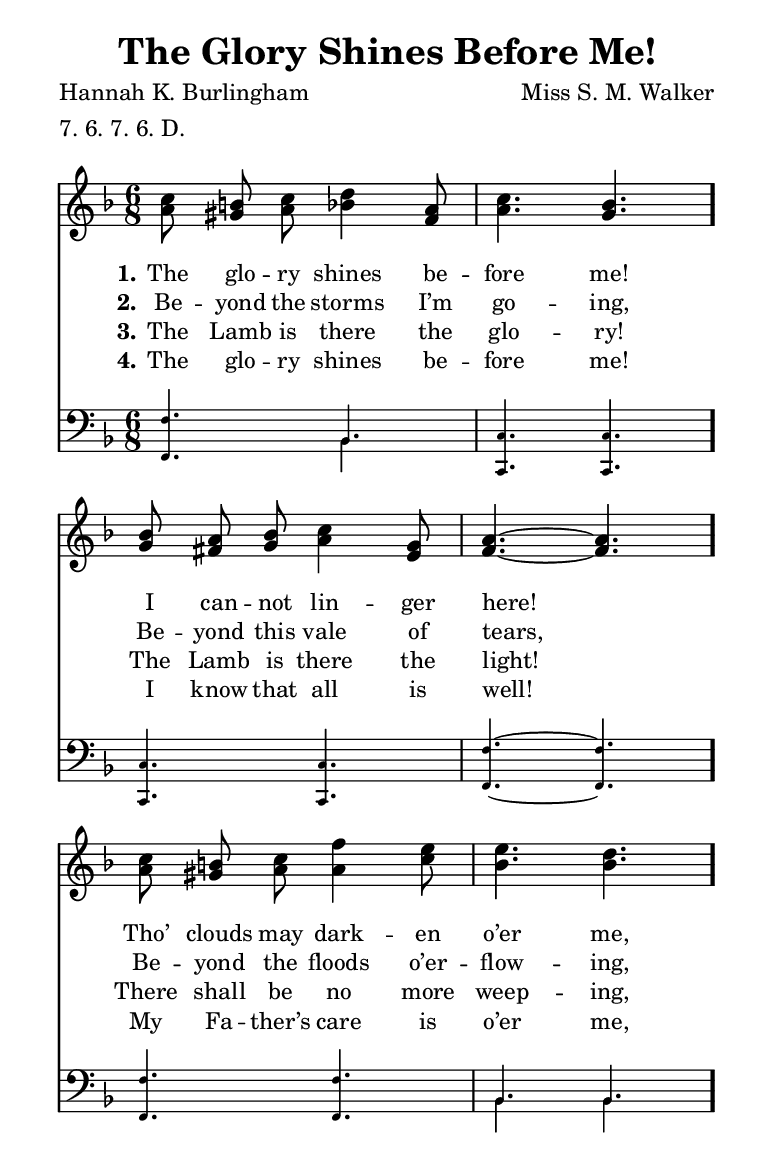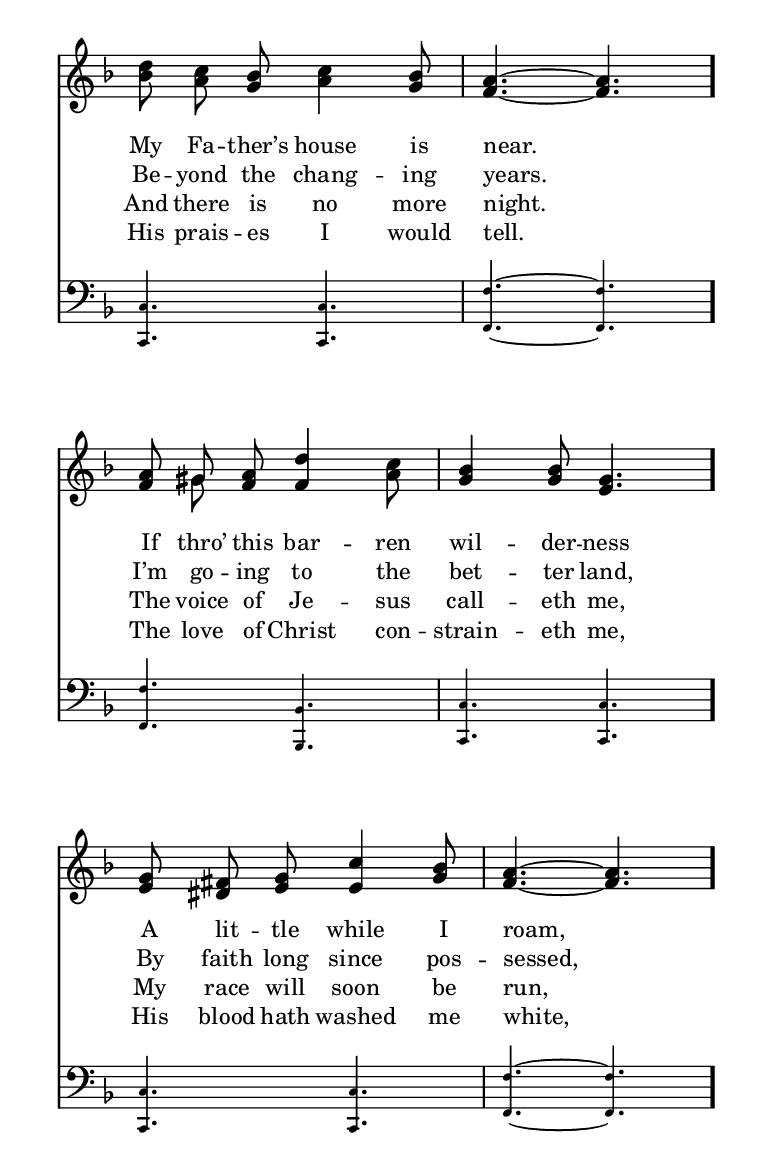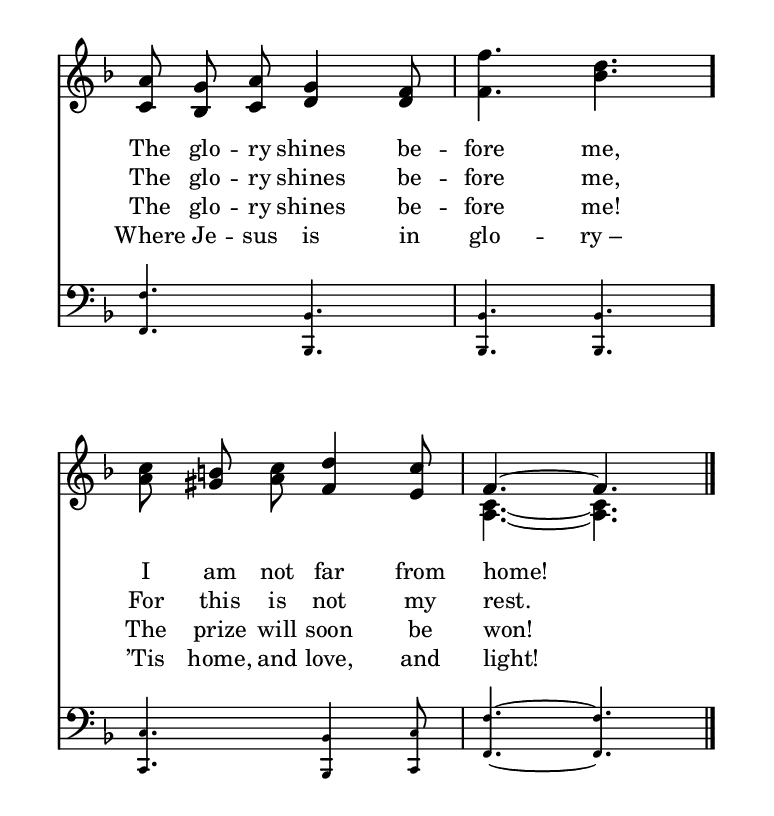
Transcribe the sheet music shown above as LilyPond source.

\include "common/global.ily"
\paper {
  \include "common/paper.ily"
}

\header{
  hymnnumber = "263"
  title = "The Glory Shines Before Me!"
  tunename = "" % not found at hymnary.org
  meter = "7. 6. 7. 6. D."
  poet = "Hannah K. Burlingham" % see https://hymnary.org/text/the_glory_shines_before_me
  composer = "Miss S. M. Walker" % not found at hymnary.org
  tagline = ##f
}

global = {
  \include "common/overrides.ily"
  \override Staff.TimeSignature.style = #'numbered
  \time 6/8
  \override Score.MetronomeMark.transparent = ##t % hide all fermata changes too
  \tempo 4=80
  \key f \major
  \autoBeamOff
}

patternA = { c8 c c c4 c8 | c4. c4. }
patternB = { c8 c c c4 c8 | c4 c8 c4. }
patternC = { c4. c4. }

notesSoprano = {
\global
\relative c'' {

  c8 b c d4 a8 | c4. bes4. |
  bes8 a bes c4 g8 | a4. ~ a4. |
  c8 b c f4 e8 | e4. d4. |
  d8 c bes c4 bes8 | a4. ~ a4. |

  \changePitch \patternB { a gis a d c | bes bes g }
  \changePitch \patternA { g fis g c bes | a ~ a }
  \changePitch \patternA { a g a g f | f' d }
  \changePitch \patternA { c b c d c | f, ~ f }

  \bar "|."

}
}

notesAlto = {
\global
\relative e' {

  \changePitch \patternA { a gis a bes f | a g }
  \changePitch \patternA { g fis g a e | f ~ f }
  \changePitch \patternA { a gis a a c | bes bes }
  \changePitch \patternA { bes a g a g | f ~ f }

  \changePitch \patternB { f gis f f a | g g e }
  \changePitch \patternA { e dis e e g | f ~ f }
  \changePitch \patternA { c bes c d d | f bes }
  \changePitch \patternA { a gis a f e | <c a> ~ <c a> }

}
}

notesTenor = {
\global
\override NoteHead.font-size = #-4
<<
\relative a {

  { f4. bes, | c c }
  { c c | s s } % moved to chord below
  { f f | bes, bes }
  { c c | s s } % moved to chord below

  { f bes, | c c }
  { c c | s s } % moved to chord below
  { f bes, | bes bes }
  c4. bes4 c8 | s4. s % moved to chord below

}

\relative f, {

  { f4. \new Voice { \override NoteHead.font-size = #-4 \voiceFour bes } | c, c }
  { c c | <f _~ f' ^~ > <f f'> }
  { f f | \new Voice { \override NoteHead.font-size = #-4 \voiceFour bes bes } }
  { c, c | <f _~ f' ^~ > <f f'> }

  { f bes, | c c }
  { c c | <f _~ f' ^~ > <f f'> }
  { f bes, | bes bes }
  c4. bes4 c8 | <f _~ f' ^~ >4. <f f'>

}
>>
}

wordsA = \lyricmode {
\set stanza = "1."

The glo -- ry shines be -- fore me! \bar "."
I can -- not lin -- ger here! \bar "."
Tho’ clouds may dark -- en o’er me, \bar "."
My Fa -- ther’s house is near. \bar "."
If thro’ this bar -- ren wil -- der -- ness \bar "."
A lit -- tle while I roam, \bar "."
The glo -- ry shines be -- fore me, \bar "."
I am not far from home! \bar "."

}

wordsB = \lyricmode {
\set stanza = "2."

Be -- yond the storms I’m go -- ing,
Be -- yond this vale of tears,
Be -- yond the floods o’er -- flow -- ing,
Be -- yond the chang -- ing years.
I’m go -- ing to the bet -- ter land,
By faith long since pos -- sessed,
The glo -- ry shines be -- fore me,
For this is not my rest.

}

wordsC = \lyricmode {
\set stanza = "3."

The Lamb is there the glo -- ry!
The Lamb is there the light!
There shall be no more weep -- ing,
And there is no more night.
The voice of Je -- sus call -- eth me,
My race will soon be run,
The glo -- ry shines be -- fore me!
The prize will soon be won!

}

wordsD = \lyricmode {
\set stanza = "4."

The glo -- ry shines be -- fore me!
I know that all is well!
My Fa -- ther’s care is o’er me,
His prais -- es I would tell.
The love of Christ con -- strain -- eth me,
His blood hath washed me white,
Where Je -- sus is in glo -- ry_–
’Tis home, and love, and light!

}

\score {
  \context ChoirStaff <<
    \context Staff = upper <<
      \set Staff.autoBeaming = ##f
      \set ChoirStaff.systemStartDelimiter = #'SystemStartBar
      \set ChoirStaff.printPartCombineTexts = ##f
      \partcombine #'(2 . 11) \notesSoprano \notesAlto
      \context NullVoice = sopranos { \voiceOne << \notesSoprano >> }
      \context Lyrics = one   \lyricsto sopranos \wordsA
      \context Lyrics = two   \lyricsto sopranos \wordsB
      \context Lyrics = three \lyricsto sopranos \wordsC
      \context Lyrics = four  \lyricsto sopranos \wordsD
    >>
    \context Staff = men <<
      \set Staff.autoBeaming = ##f
      \clef bass
      \set ChoirStaff.printPartCombineTexts = ##f
      \context Voice = tenors { \voiceOne << \notesTenor >> }
    >>
  >>
  \layout {
    \include "common/layout.ily"
  }
  #(cond ((ly:get-option 'eog-midi-permitted) #{ \midi{
    \include "common/midi.ily"
  } #}))
}

\version "2.19.49"  % necessary for upgrading to future LilyPond versions.

% vi:set et ts=2 sw=2 ai nocindent syntax=lilypond:
